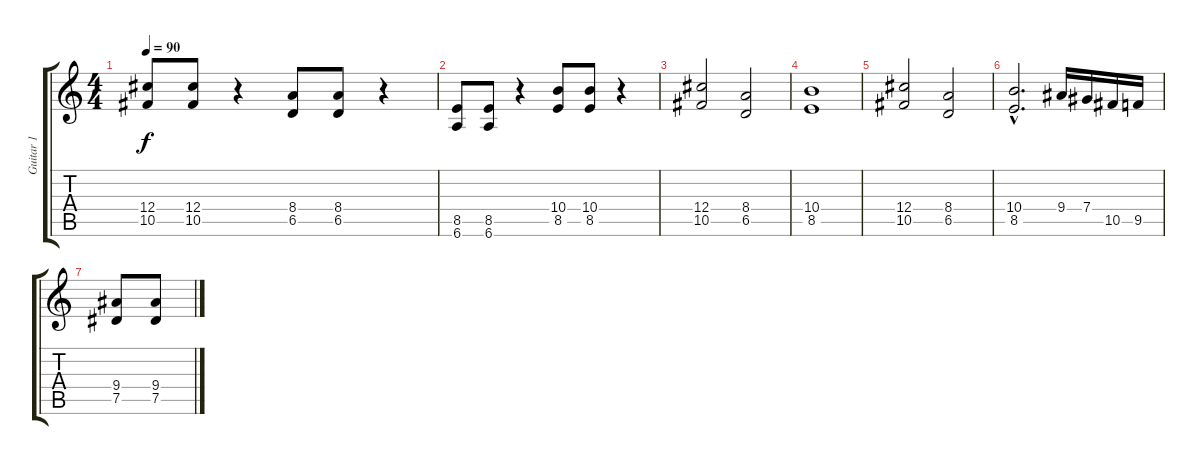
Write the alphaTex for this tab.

\track ("Guitar 1" "Guitar 1") {instrument distortionguitar}
\staff {score tabs}
\tuning (Eb4 Bb3 Gb3 Db3 Ab2 Eb2) {hide}
\ts (4 4)
\tempo 90
\clef g2
\ks c
(12.4 10.5).8{dy f} (12.4 10.5).8 r.4 (8.4 6.5).8 (8.4 6.5).8 r.4 |
(8.5 6.6).8 (8.5 6.6).8 r.4 (10.4 8.5).8 (10.4 8.5).8 r.4 |
(12.4 10.5).2 (8.4 6.5).2 |
(10.4 8.5).1 |
(12.4 10.5).2 (8.4 6.5).2 |
(10.4{hac} 8.5{hac}).2{d} 9.4.16 7.4.16 10.5.16 9.5.16 |
(9.4 7.5).8 (9.4 7.5).8
